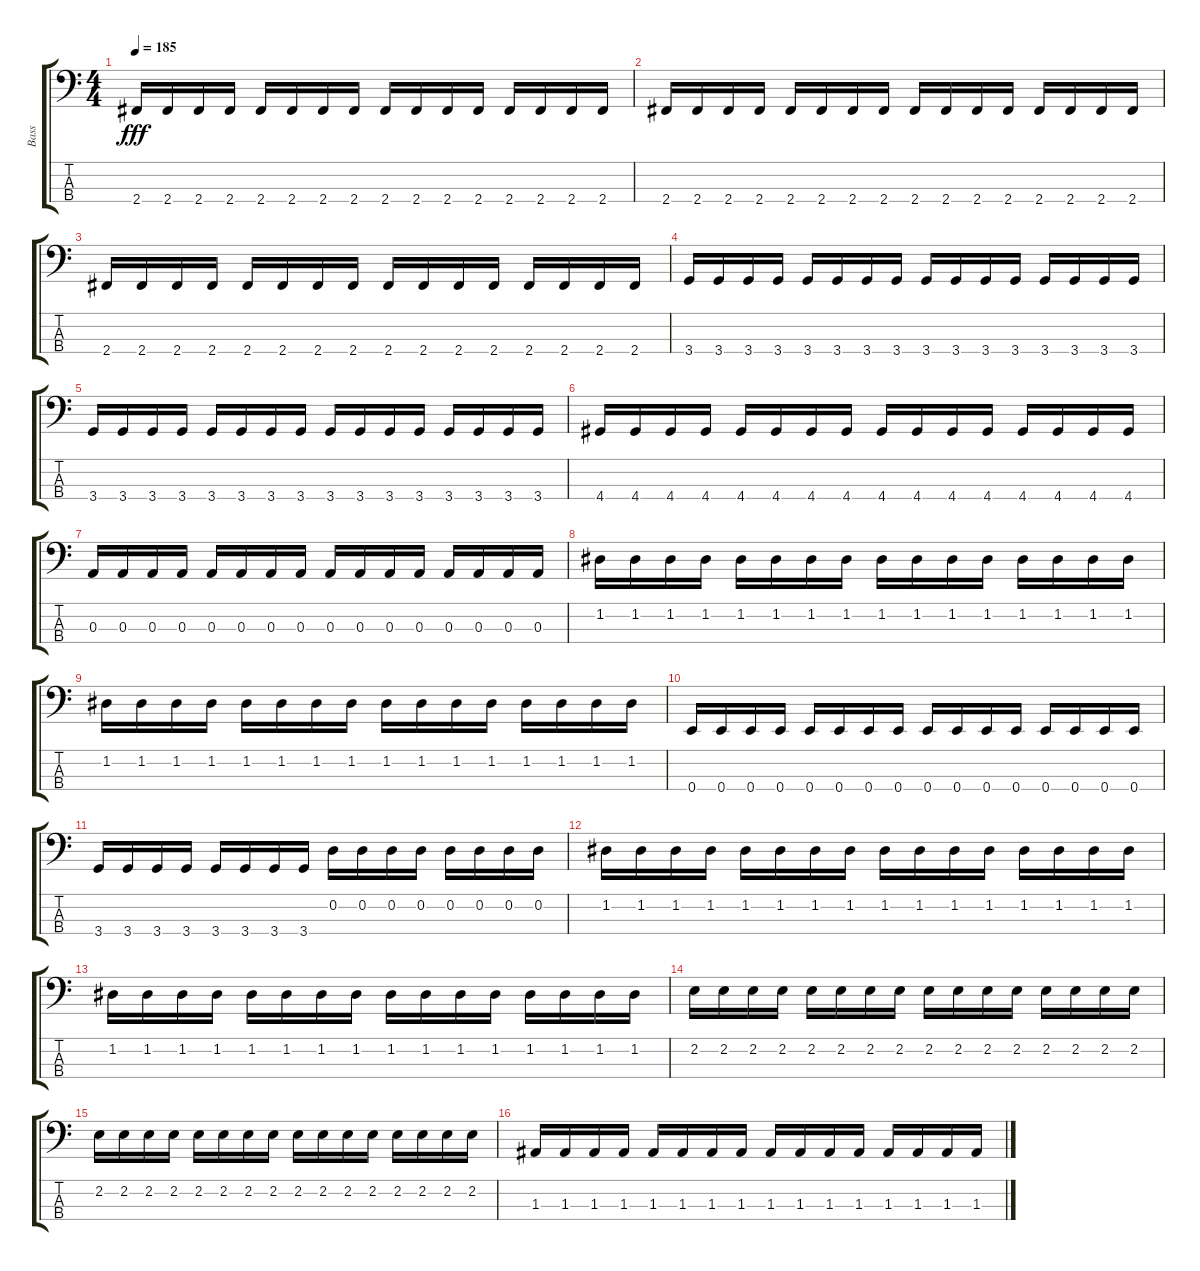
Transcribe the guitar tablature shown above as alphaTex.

\track ("Bass" "Bass") {instrument electricbassfinger}
\staff {score tabs}
\tuning (G2 D2 A1 E1) {hide}
\ts (4 4)
\tempo 185
\clef f4
\ks c
2.4.16{dy fff} 2.4.16 2.4.16 2.4.16 2.4.16 2.4.16 2.4.16 2.4.16 2.4.16 2.4.16 2.4.16 2.4.16 2.4.16 2.4.16 2.4.16 2.4.16 |
2.4.16 2.4.16 2.4.16 2.4.16 2.4.16 2.4.16 2.4.16 2.4.16 2.4.16 2.4.16 2.4.16 2.4.16 2.4.16 2.4.16 2.4.16 2.4.16 |
2.4.16 2.4.16 2.4.16 2.4.16 2.4.16 2.4.16 2.4.16 2.4.16 2.4.16 2.4.16 2.4.16 2.4.16 2.4.16 2.4.16 2.4.16 2.4.16 |
3.4.16 3.4.16 3.4.16 3.4.16 3.4.16 3.4.16 3.4.16 3.4.16 3.4.16 3.4.16 3.4.16 3.4.16 3.4.16 3.4.16 3.4.16 3.4.16 |
3.4.16 3.4.16 3.4.16 3.4.16 3.4.16 3.4.16 3.4.16 3.4.16 3.4.16 3.4.16 3.4.16 3.4.16 3.4.16 3.4.16 3.4.16 3.4.16 |
4.4.16 4.4.16 4.4.16 4.4.16 4.4.16 4.4.16 4.4.16 4.4.16 4.4.16 4.4.16 4.4.16 4.4.16 4.4.16 4.4.16 4.4.16 4.4.16 |
0.3.16 0.3.16 0.3.16 0.3.16 0.3.16 0.3.16 0.3.16 0.3.16 0.3.16 0.3.16 0.3.16 0.3.16 0.3.16 0.3.16 0.3.16 0.3.16 |
1.2.16 1.2.16 1.2.16 1.2.16 1.2.16 1.2.16 1.2.16 1.2.16 1.2.16 1.2.16 1.2.16 1.2.16 1.2.16 1.2.16 1.2.16 1.2.16 |
1.2.16 1.2.16 1.2.16 1.2.16 1.2.16 1.2.16 1.2.16 1.2.16 1.2.16 1.2.16 1.2.16 1.2.16 1.2.16 1.2.16 1.2.16 1.2.16 |
0.4.16 0.4.16 0.4.16 0.4.16 0.4.16 0.4.16 0.4.16 0.4.16 0.4.16 0.4.16 0.4.16 0.4.16 0.4.16 0.4.16 0.4.16 0.4.16 |
3.4.16 3.4.16 3.4.16 3.4.16 3.4.16 3.4.16 3.4.16 3.4.16 0.2.16 0.2.16 0.2.16 0.2.16 0.2.16 0.2.16 0.2.16 0.2.16 |
1.2.16 1.2.16 1.2.16 1.2.16 1.2.16 1.2.16 1.2.16 1.2.16 1.2.16 1.2.16 1.2.16 1.2.16 1.2.16 1.2.16 1.2.16 1.2.16 |
1.2.16 1.2.16 1.2.16 1.2.16 1.2.16 1.2.16 1.2.16 1.2.16 1.2.16 1.2.16 1.2.16 1.2.16 1.2.16 1.2.16 1.2.16 1.2.16 |
2.2.16 2.2.16 2.2.16 2.2.16 2.2.16 2.2.16 2.2.16 2.2.16 2.2.16 2.2.16 2.2.16 2.2.16 2.2.16 2.2.16 2.2.16 2.2.16 |
2.2.16 2.2.16 2.2.16 2.2.16 2.2.16 2.2.16 2.2.16 2.2.16 2.2.16 2.2.16 2.2.16 2.2.16 2.2.16 2.2.16 2.2.16 2.2.16 |
1.3.16 1.3.16 1.3.16 1.3.16 1.3.16 1.3.16 1.3.16 1.3.16 1.3.16 1.3.16 1.3.16 1.3.16 1.3.16 1.3.16 1.3.16 1.3.16
